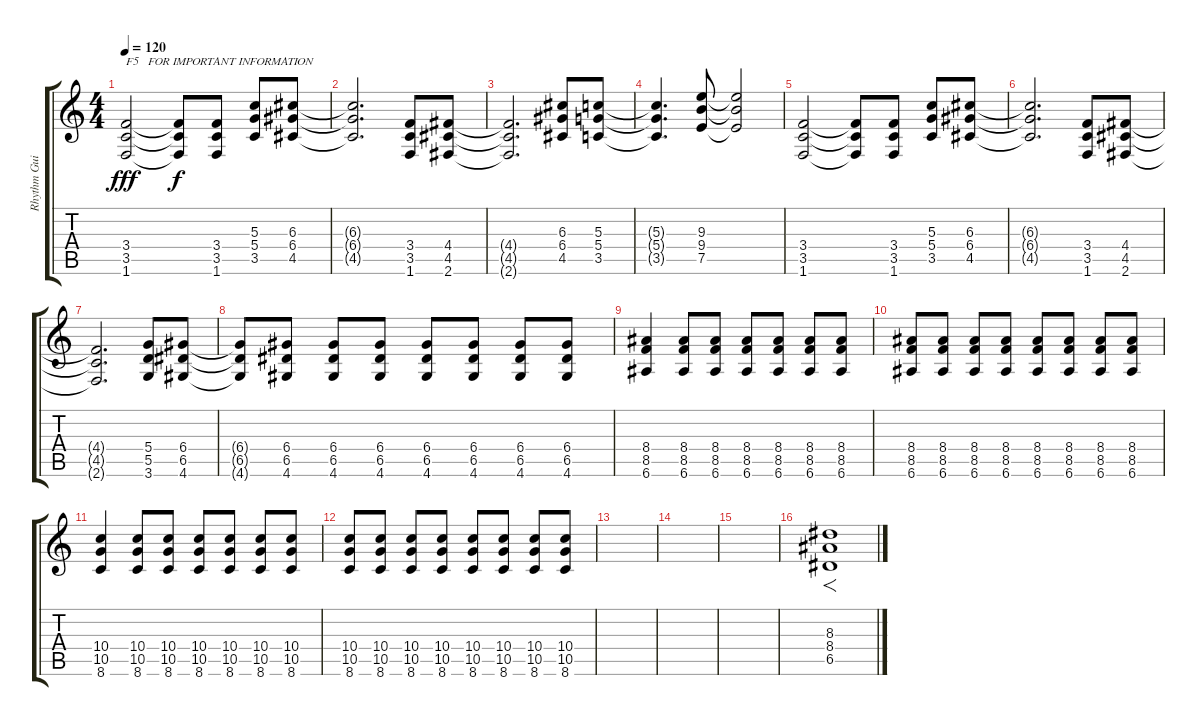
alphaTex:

\track ("Rhythm Guitar" "Rhythm Gui") {instrument distortionguitar}
\staff {score tabs}
\tuning (E4 B3 G3 D3 A2 E2) {hide}
\ts (4 4)
\tempo 120
\clef g2
\ks c
(3.4 3.5 1.6).2{txt "F5   FOR IMPORTANT INFORMATION" dy fff instrument distortionguitar} (3.4{t} 3.5{t} 1.6{t}).8{dy f} (3.4 3.5 1.6).8 (5.3 5.4 3.5).8 (6.3 6.4 4.5).8 |
(6.3{t} 6.4{t} 4.5{t}).2{d} (3.4 3.5 1.6).8 (4.4 4.5 2.6).8 |
(4.4{t} 4.5{t} 2.6{t}).2{d} (6.3 6.4 4.5).8 (5.3 5.4 3.5).8 |
(5.3{t} 5.4{t} 3.5{t}).4{d} (9.3 9.4 7.5).8 (9.3{t} 9.4{t} 7.5{t}).2 |
(3.4 3.5 1.6).2 (3.4{t} 3.5{t} 1.6{t}).8 (3.4 3.5 1.6).8 (5.3 5.4 3.5).8 (6.3 6.4 4.5).8 |
(6.3{t} 6.4{t} 4.5{t}).2{d} (3.4 3.5 1.6).8 (4.4 4.5 2.6).8 |
(4.4{t} 4.5{t} 2.6{t}).2{d} (5.4 5.5 3.6).8 (6.4 6.5 4.6).8 |
(6.4{t} 6.5{t} 4.6{t}).8 (6.4 6.5 4.6).8 (6.4 6.5 4.6).8 (6.4 6.5 4.6).8 (6.4 6.5 4.6).8 (6.4 6.5 4.6).8 (6.4 6.5 4.6).8 (6.4 6.5 4.6).8 |
(8.4 8.5 6.6).4 (8.4 8.5 6.6).8 (8.4 8.5 6.6).8 (8.4 8.5 6.6).8 (8.4 8.5 6.6).8 (8.4 8.5 6.6).8 (8.4 8.5 6.6).8 |
(8.4 8.5 6.6).8 (8.4 8.5 6.6).8 (8.4 8.5 6.6).8 (8.4 8.5 6.6).8 (8.4 8.5 6.6).8 (8.4 8.5 6.6).8 (8.4 8.5 6.6).8 (8.4 8.5 6.6).8 |
(10.4 10.5 8.6).4 (10.4 10.5 8.6).8 (10.4 10.5 8.6).8 (10.4 10.5 8.6).8 (10.4 10.5 8.6).8 (10.4 10.5 8.6).8 (10.4 10.5 8.6).8 |
(10.4 10.5 8.6).8 (10.4 10.5 8.6).8 (10.4 10.5 8.6).8 (10.4 10.5 8.6).8 (10.4 10.5 8.6).8 (10.4 10.5 8.6).8 (10.4 10.5 8.6).8 (10.4 10.5 8.6).8 |
|
|
|
(8.3 8.4 6.5).1{f}
